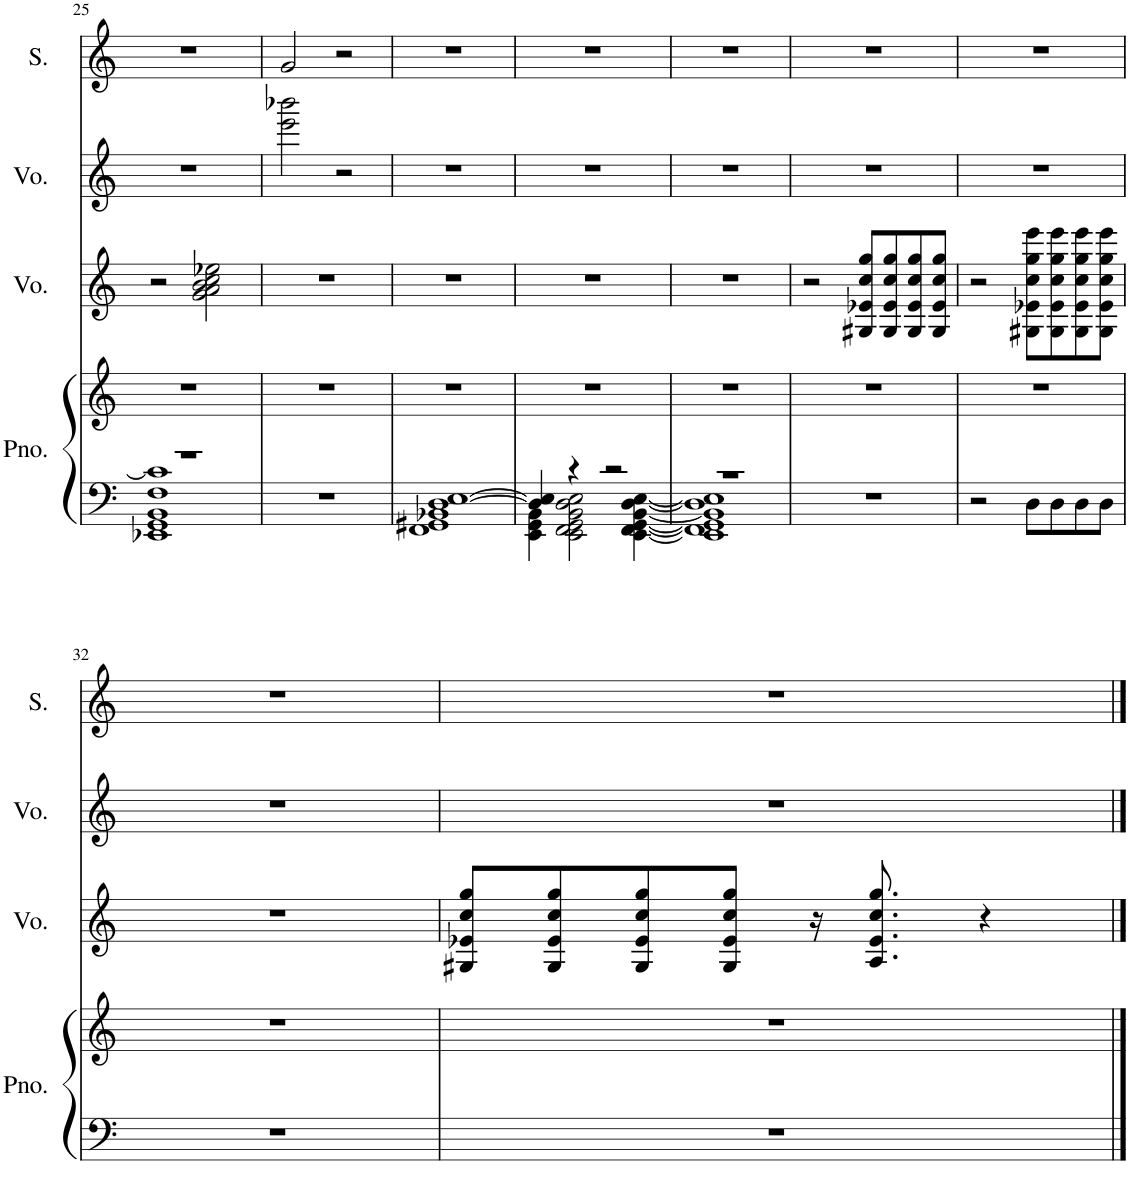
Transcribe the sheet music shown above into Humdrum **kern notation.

**kern	**kern	**kern	**kern	**kern
*part4	*part4	*part3	*part2	*part1
*staff5	*staff4	*staff3	*staff2	*staff1
*I"Piano	*	*I"Voice	*I"Voice	*I"Soprano
*I'Pno.	*	*I'Vo.	*I'Vo.	*I'S.
!!LO:PB:g=z
*clefF4	*clefG2	*clefG2	*clefG2	*clefG2
*k[]	*k[]	*k[]	*k[]	*k[]
*M4/4	*M4/4	*M4/4	*M4/4	*M4/4
=25	=25	=25	=25	=25
*^	*	*	*	*
1r	1EE-X 1GG 1BB 1F 1c]	1r	2r	1r	1r
.	.	.	2g\ 2a\ 2b\ 2cc\ 2ee-X\	.	.
*v	*v	*	*	*	*
=26	=26	=26	=26	=26
1r	1r	1r	2eee\ 2bbb-X\	2g/
.	.	.	2r	2r
=27	=27	=27	=27	=27
*^	*	*	*	*
[1D [1E	1FF 1GG#X 1BB-X	1r	1r	1r	1r
=28	=28	=28	=28	=28	=28
4D/] 4E/]	4EE\ 4GG\ 4BB\	1r	1r	1r	1r
4r	2EE\ 2FF\ 2GG\ 2BB\ 2D\ 2E\	.	.	.	.
2r	.	.	.	.	.
.	[4EE\ [4FF\ [4GG\ [4BB\ [4D\ [4E\	.	.	.	.
=29	=29	=29	=29	=29	=29
1r	1EE] 1FF] 1GG] 1BB] 1D] 1E]	1r	1r	1r	1r
*v	*v	*	*	*	*
=30	=30	=30	=30	=30
1r	1r	2r	1r	1r
.	.	8G#X/ 8e-X/ 8cc/ 8gg/L	.	.
.	.	8G#/ 8e-/ 8cc/ 8gg/	.	.
.	.	8G#/ 8e-/ 8cc/ 8gg/	.	.
.	.	8G#/ 8e-/ 8cc/ 8gg/J	.	.
=31	=31	=31	=31	=31
2r	1r	2r	1r	1r
8D\L	.	8G#X\ 8e-X\ 8cc\ 8gg\ 8eee\L	.	.
8D\	.	8G#\ 8e-\ 8cc\ 8gg\ 8eee\	.	.
8D\	.	8G#\ 8e-\ 8cc\ 8gg\ 8eee\	.	.
8D\J	.	8G#\ 8e-\ 8cc\ 8gg\ 8eee\J	.	.
!!LO:LB:g=z
=32	=32	=32	=32	=32
1r	1r	1r	1r	1r
=33	=33	=33	=33	=33
1r	1r	8G#X/ 8e-X/ 8cc/ 8gg/L	1r	1r
.	.	8G#/ 8e-/ 8cc/ 8gg/	.	.
.	.	8G#/ 8e-/ 8cc/ 8gg/	.	.
.	.	8G#/ 8e-/ 8cc/ 8gg/J	.	.
.	.	16r	.	.
.	.	8.A/ 8.e-/ 8.cc/ 8.gg/	.	.
.	.	4r	.	.
==	==	==	==	==
*-	*-	*-	*-	*-
